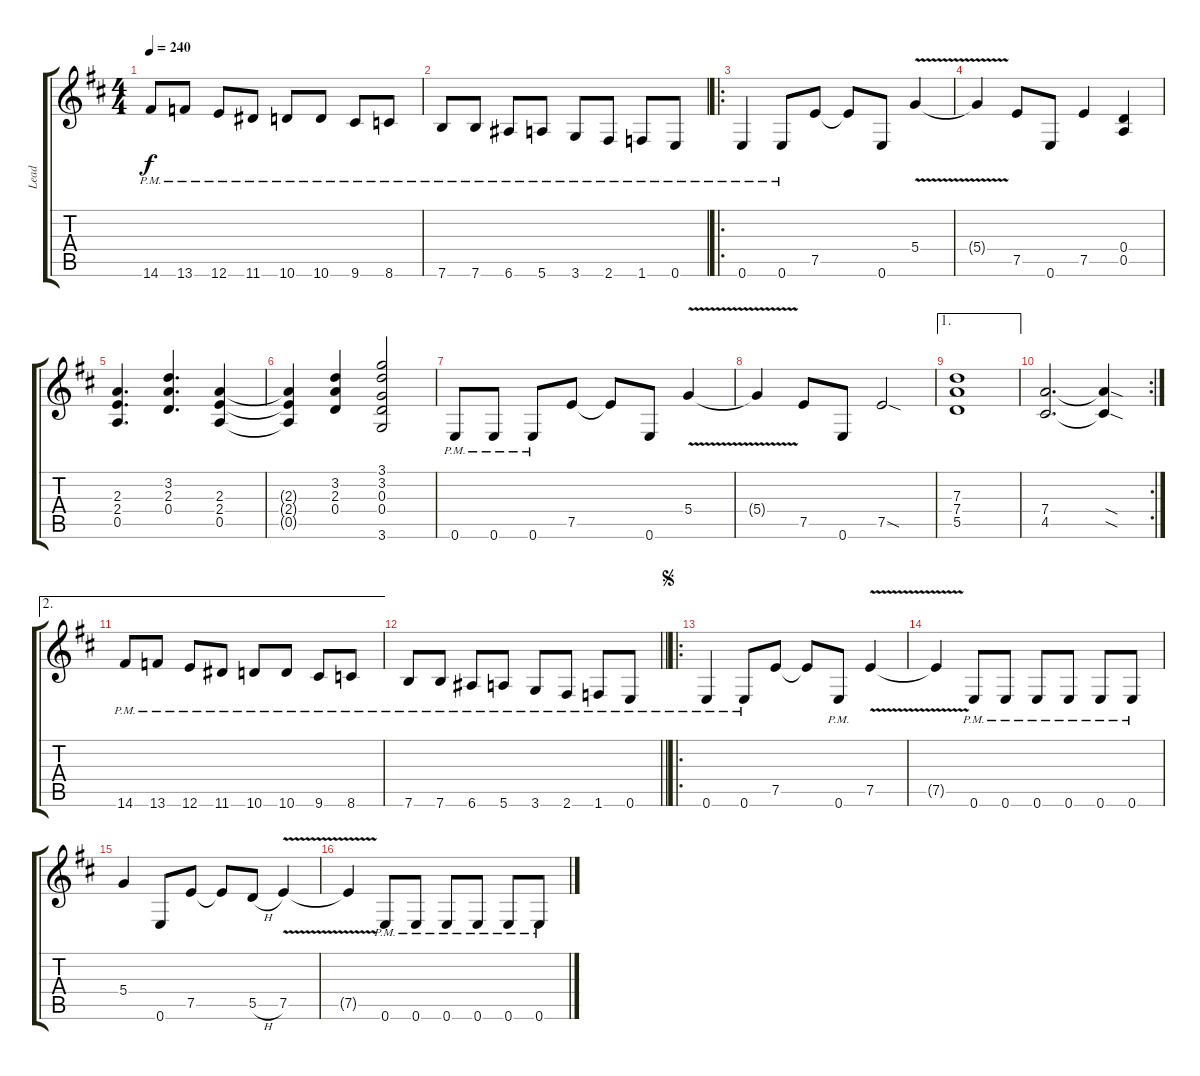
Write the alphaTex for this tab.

\track ("Lead" "Lead") {instrument overdrivenguitar}
\staff {score tabs}
\tuning (E4 B3 G3 D3 A2 E2) {hide}
\ts (4 4)
\tempo 240
\clef g2
\ks d
14.6{pm}.8{dy f instrument overdrivenguitar} 13.6{pm}.8 12.6{pm}.8 11.6{pm}.8 10.6{pm}.8 10.6{pm}.8 9.6{pm}.8 8.6{pm}.8 |
7.6{pm}.8 7.6{pm}.8 6.6{pm}.8 5.6{pm}.8 3.6{pm}.8 2.6{pm}.8 1.6{pm}.8 0.6{pm}.8 |
\ro
0.6{pm}.4 0.6{pm}.8 7.5.8 7.5{t}.8 0.6.8 5.4{v}.4 |
5.4{t}.4 7.5.8 0.6.8 7.5.4 (0.4 0.5).4 |
(2.3 2.4 0.5).4{d} (3.2 2.3 0.4).4{d} (2.3 2.4 0.5).4 |
(2.3{t} 2.4{t} 0.5{t}).4 (3.2 2.3 0.4).4 (3.1 3.2 0.3 0.4 3.6).2 |
0.6{pm}.8 0.6{pm}.8 0.6{pm}.8 7.5.8 7.5{t}.8 0.6.8 5.4{v}.4 |
5.4{t}.4 7.5.8 0.6.8 7.5{sod}.2 |
\ae 1
(7.3 7.4 5.5).1 |
\rc 2
(7.4 4.5).2{d} (7.4{sod t} 4.5{sod t}).4 |
\ae 2
14.6{pm}.8 13.6{pm}.8 12.6{pm}.8 11.6{pm}.8 10.6{pm}.8 10.6{pm}.8 9.6{pm}.8 8.6{pm}.8 |
\barLineRight lightlight
7.6{pm}.8 7.6{pm}.8 6.6{pm}.8 5.6{pm}.8 3.6{pm}.8 2.6{pm}.8 1.6{pm}.8 0.6{pm}.8 |
\ro
\jump segno
0.6{pm}.4 0.6{pm}.8 7.5.8 7.5{t}.8 0.6{pm}.8 7.5{v}.4 |
7.5{v t}.4 0.6{pm}.8 0.6{pm}.8 0.6{pm}.8 0.6{pm}.8 0.6{pm}.8 0.6{pm}.8 |
5.4.4 0.6.8 7.5.8 7.5{t}.8 5.5{h}.8 7.5{v}.4 |
7.5{v t}.4 0.6{pm}.8 0.6{pm}.8 0.6{pm}.8 0.6{pm}.8 0.6{pm}.8 0.6{pm}.8
